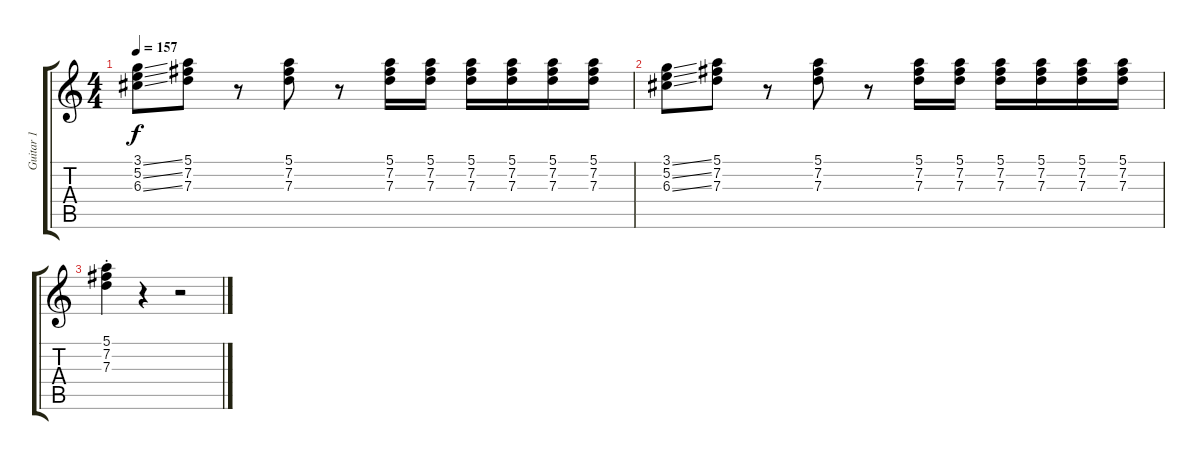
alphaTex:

\track ("Guitar 1" "Guitar 1") {instrument overdrivenguitar}
\staff {score tabs}
\tuning (E4 B3 G3 D3 A2 E2) {hide}
\ts (4 4)
\tempo 157
\clef g2
\ks c
(3.1{ss} 5.2{ss} 6.3{ss}).8{dy f} (5.1 7.2 7.3).8 r.8 (5.1 7.2 7.3).8 r.8 (5.1 7.2 7.3).16 (5.1 7.2 7.3).16 (5.1 7.2 7.3).16 (5.1 7.2 7.3).16 (5.1 7.2 7.3).16 (5.1 7.2 7.3).16 |
(3.1{ss} 5.2{ss} 6.3{ss}).8 (5.1 7.2 7.3).8 r.8 (5.1 7.2 7.3).8 r.8 (5.1 7.2 7.3).16 (5.1 7.2 7.3).16 (5.1 7.2 7.3).16 (5.1 7.2 7.3).16 (5.1 7.2 7.3).16 (5.1 7.2 7.3).16 |
(5.1{st} 7.2{st} 7.3{st}).4 r.4 r.2
